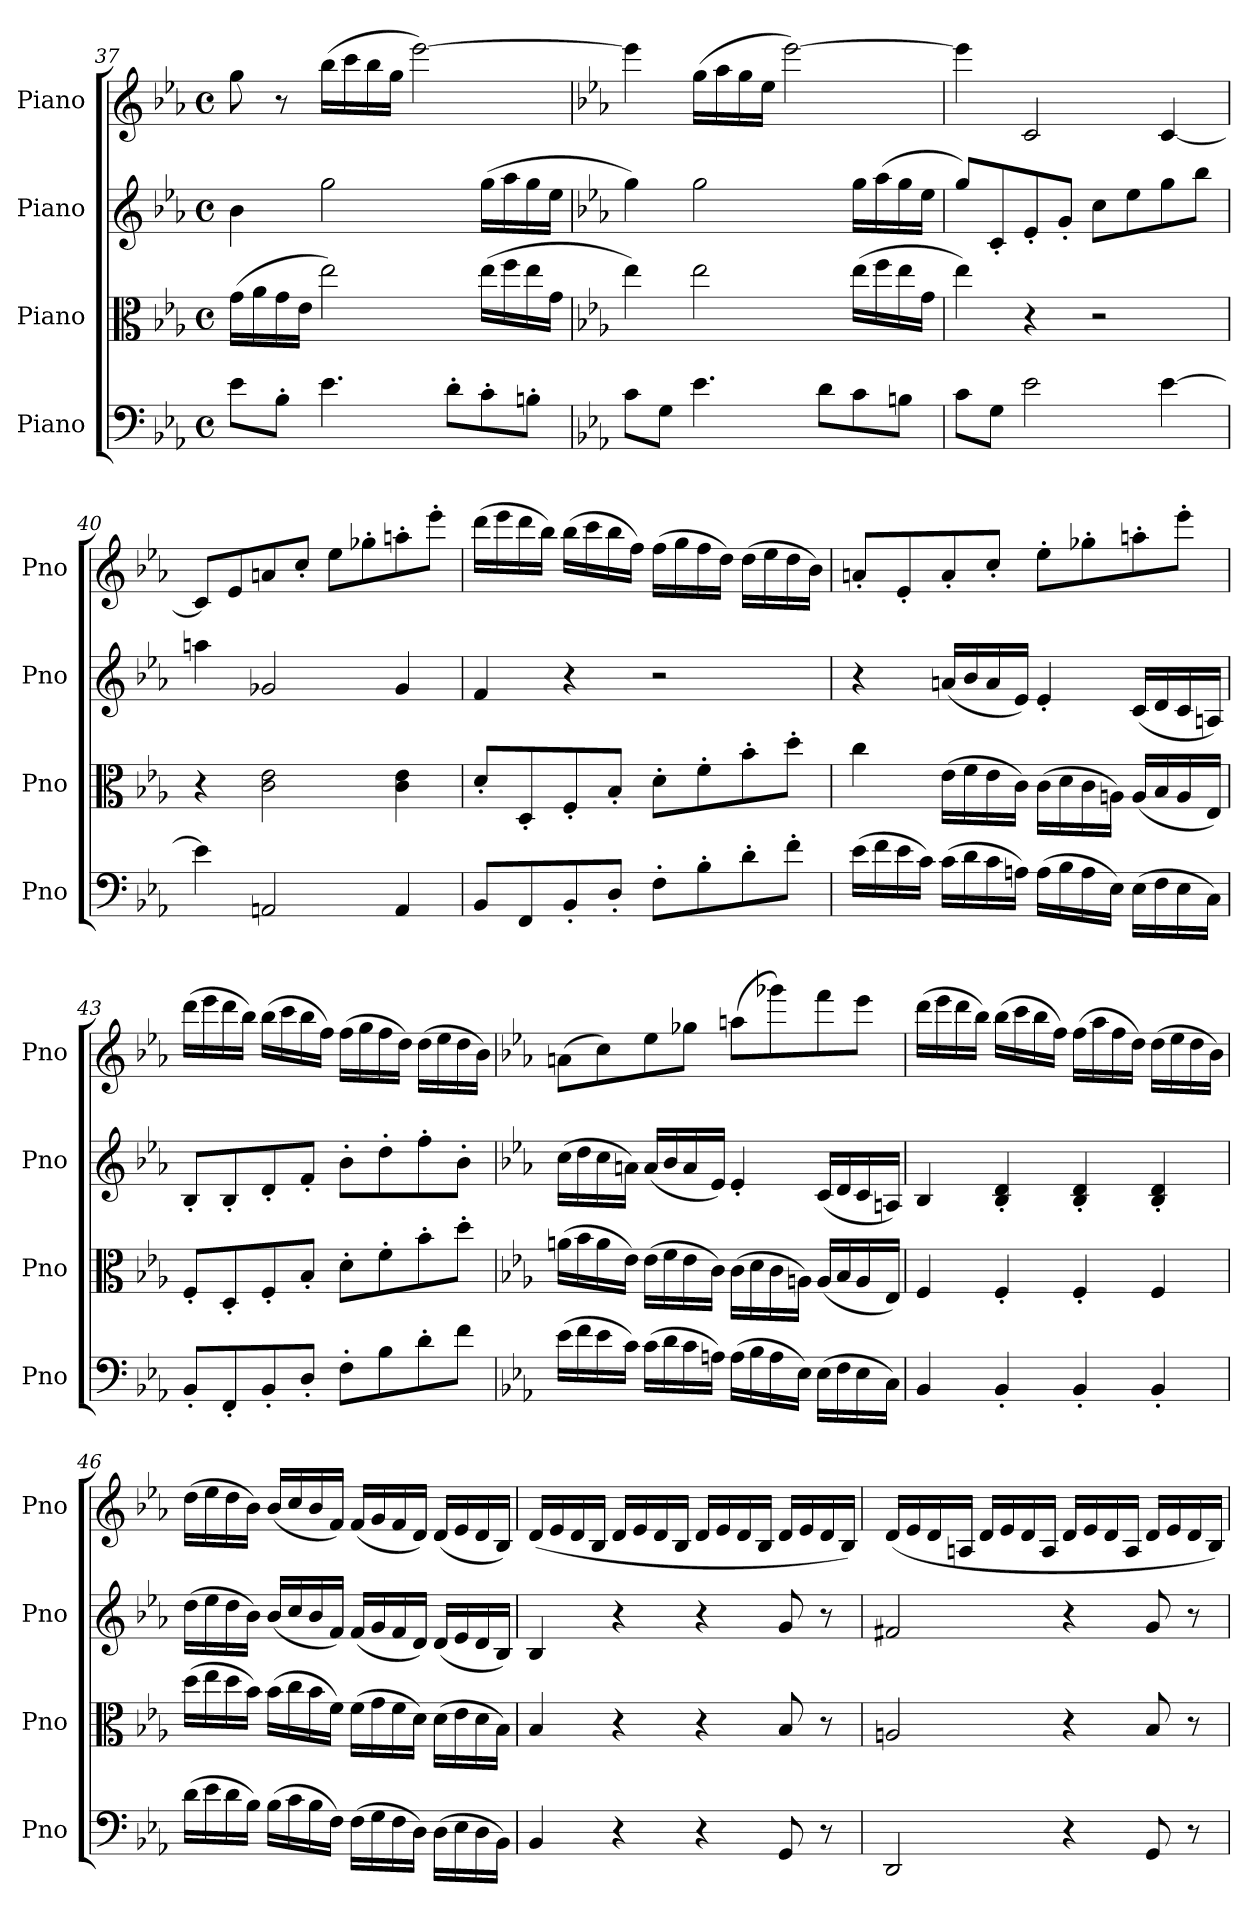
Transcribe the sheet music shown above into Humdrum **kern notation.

**kern	**kern	**kern	**kern
*part4	*part3	*part2	*part1
*staff4	*staff3	*staff2	*staff1
*I"Piano	*I"Piano	*I"Piano	*I"Piano
*I'Pno	*I'Pno	*I'Pno	*I'Pno
*clefF4	*clefC3	*clefG2	*clefG2
*k[b-e-a-]	*k[b-e-a-]	*k[b-e-a-]	*k[b-e-a-]
*M4/4	*M4/4	*M4/4	*M4/4
*met(c)	*met(c)	*met(c)	*met(c)
=37	=37	=37	=37
8e-\L	(16g\LL	4b-\	8gg\
.	16a-\	.	.
8B-'\J	16g\	.	8r
.	16e-\JJ	.	.
4.e-\	2ee-\)	2gg\	(16bb-\LL
.	.	.	16ccc\
.	.	.	16bb-\
.	.	.	16gg\JJ
.	.	.	[2eee-\)
8d'\L	.	.	.
8c'\	(16ee-\LL	(16gg\LL	.
.	16ff\	16aa-\	.
8Bn'\J	16ee-\	16gg\	.
.	16g\JJ	16ee-\JJ	.
!!LO:LB:g=z
=38	=38	=38	=38
*k[b-e-a-]	*k[b-e-a-]	*k[b-e-a-]	*k[b-e-a-]
8c\L	4ee-\)	4gg\)	4eee-\]
8G\J	.	.	.
4.e-\	2ee-\	2gg\	(16gg\LL
.	.	.	16aa-\
.	.	.	16gg\
.	.	.	16ee-\JJ
.	.	.	[2eee-\)
8d\L	.	.	.
8c\	(16ee-\LL	16gg\LL	.
.	16ff\	(16aa-\	.
8Bn\J	16ee-\	16gg\	.
.	16g\JJ	16ee-\JJ	.
=39	=39	=39	=39
8c\L	4ee-\)	8gg/L)	4eee-\]
8G\J	.	8c'/	.
2e-\	4r	8e-'/	2c/
.	.	8g'/J	.
.	2r	8cc\L	.
.	.	8ee-\	.
[4e-\	.	8gg\	[4c/
.	.	8bb-\J	.
=40	=40	=40	=40
4e-\]	4r	4aan\	8c/L]
.	.	.	8e-/
2AAn/	2c\ 2e-\	2g-X/	8an/
.	.	.	8cc'/J
.	.	.	8ee-\L
.	.	.	8gg-X'\
4AA/	4c\ 4e-\	4g-/	8aan'\
.	.	.	8eee-'\J
=41	=41	=41	=41
8BB-/L	8d'/L	4f/	(16ddd\LL
.	.	.	16eee-\
8FF/	8D'/	.	16ddd\
.	.	.	16bb-\JJ)
8BB-'/	8F'/	4r	(16bb-\LL
.	.	.	16ccc\
8D'/J	8B-'/J	.	16bb-\
.	.	.	16ff\JJ)
8F'\L	8d'\L	2r	(16ff\LL
.	.	.	16gg\
8B-'\	8f'\	.	16ff\
.	.	.	16dd\JJ)
8d'\	8b-'\	.	(16dd\LL
.	.	.	16ee-\
8f'\J	8dd'\J	.	16dd\
.	.	.	16b-\JJ)
=42	=42	=42	=42
(16e-\LL	4cc\	4r	8an'/L
16f\	.	.	.
16e-\	.	.	8e-'/
16c\JJ)	.	.	.
(16c\LL	(16e-\LL	(16an/LL	8a'/
16d\	16f\	16b-/	.
16c\	16e-\	16a/	8cc'/J
16An\JJ)	16c\JJ)	16e-/JJ)	.
(16A\LL	(16c\LL	4e-'/	8ee-'\L
16B-\	16d\	.	.
16A\	16c\	.	8gg-X'\
16E-\JJ)	16An\JJ)	.	.
(16E-\LL	(16A/LL	(16c/LL	8aan'\
16F\	16B-/	16d/	.
16E-\	16A/	16c/	8eee-'\J
16C\JJ)	16E-/JJ)	16An/JJ)	.
=43	=43	=43	=43
8BB-'/L	8F'/L	8B-'/L	(16ddd\LL
.	.	.	16eee-\
8FF'/	8D'/	8B-'/	16ddd\
.	.	.	16bb-\JJ)
8BB-'/	8F'/	8d'/	(16bb-\LL
.	.	.	16ccc\
8D'/J	8B-'/J	8f'/J	16bb-\
.	.	.	16ff\JJ)
8F'\L	8d'\L	8b-'\L	(16ff\LL
.	.	.	16gg\
8B-\	8f'\	8dd'\	16ff\
.	.	.	16dd\JJ)
8d'\	8b-'\	8ff'\	(16dd\LL
.	.	.	16ee-\
8f\J	8dd'\J	8b-'\J	16dd\
.	.	.	16b-\JJ)
!!LO:LB:g=z
=44	=44	=44	=44
*k[b-e-a-]	*k[b-e-a-]	*k[b-e-a-]	*k[b-e-a-]
(16e-\LL	(16an\LL	(16cc\LL	(8an\L
16f\	16b-\	16dd\	.
16e-\	16a\	16cc\	8cc\)
16c\JJ)	16e-\JJ)	16an\JJ)	.
(16c\LL	(16e-\LL	(16a/LL	8ee-\
16d\	16f\	16b-/	.
16c\	16e-\	16a/	8gg-X\J
16An\JJ)	16c\JJ)	16e-/JJ)	.
(16A\LL	(16c\LL	4e-'/	(8aan\L
16B-\	16d\	.	.
16A\	16c\	.	8ggg-X\)
16E-\JJ)	16An\JJ)	.	.
(16E-\LL	(16A/LL	(16c/LL	8fff\
16F\	16B-/	16d/	.
16E-\	16A/	16c/	8eee-\J
16C\JJ)	16E-/JJ)	16An/JJ)	.
=45	=45	=45	=45
4BB-/	4F/	4B-/	(16ddd\LL
.	.	.	16eee-\
.	.	.	16ddd\
.	.	.	16bb-\JJ)
4BB-'/	4F'/	4B-/' 4d/'	(16bb-\LL
.	.	.	16ccc\
.	.	.	16bb-\
.	.	.	16ff\JJ)
4BB-'/	4F'/	4B-/' 4d/'	(16ff\LL
.	.	.	16aa-\
.	.	.	16ff\
.	.	.	16dd\JJ)
4BB-'/	4F/	4B-/' 4d/'	(16dd\LL
.	.	.	16ee-\
.	.	.	16dd\
.	.	.	16b-\JJ)
=46	=46	=46	=46
(16d\LL	(16dd\LL	(16dd\LL	(16dd\LL
16e-\	16ee-\	16ee-\	16ee-\
16d\	16dd\	16dd\	16dd\
16B-\JJ)	16b-\JJ)	16b-\JJ)	16b-\JJ)
(16B-\LL	(16b-\LL	(16b-/LL	(16b-/LL
16c\	16cc\	16cc/	16cc/
16B-\	16b-\	16b-/	16b-/
16F\JJ)	16f\JJ)	16f/JJ)	16f/JJ)
(16F\LL	(16f\LL	(16f/LL	(16f/LL
16G\	16g\	16g/	16g/
16F\	16f\	16f/	16f/
16D\JJ)	16d\JJ)	16d/JJ)	16d/JJ)
(16D\LL	(16d\LL	(16d/LL	(16d/LL
16E-\	16e-\	16e-/	16e-/
16D\	16d\	16d/	16d/
16BB-\JJ)	16B-\JJ)	16B-/JJ)	16B-/JJ)
=47	=47	=47	=47
4BB-/	4B-/	4B-/	(16d/LL
.	.	.	16e-/
.	.	.	16d/
.	.	.	16B-/JJ
4r	4r	4r	16d/LL
.	.	.	16e-/
.	.	.	16d/
.	.	.	16B-/JJ
4r	4r	4r	16d/LL
.	.	.	16e-/
.	.	.	16d/
.	.	.	16B-/JJ
8GG/	8B-/	8g/	16d/LL
.	.	.	16e-/
8r	8r	8r	16d/
.	.	.	16B-/JJ)
=48	=48	=48	=48
2DD/	2An/	2f#X/	(16d/LL
.	.	.	16e-/
.	.	.	16d/
.	.	.	16An/JJ
.	.	.	16d/LL
.	.	.	16e-/
.	.	.	16d/
.	.	.	16A/JJ
4r	4r	4r	16d/LL
.	.	.	16e-/
.	.	.	16d/
.	.	.	16A/JJ
8GG/	8B-/	8g/	16d/LL
.	.	.	16e-/
8r	8r	8r	16d/
.	.	.	16B-/JJ)
=	=	=	=
*-	*-	*-	*-
